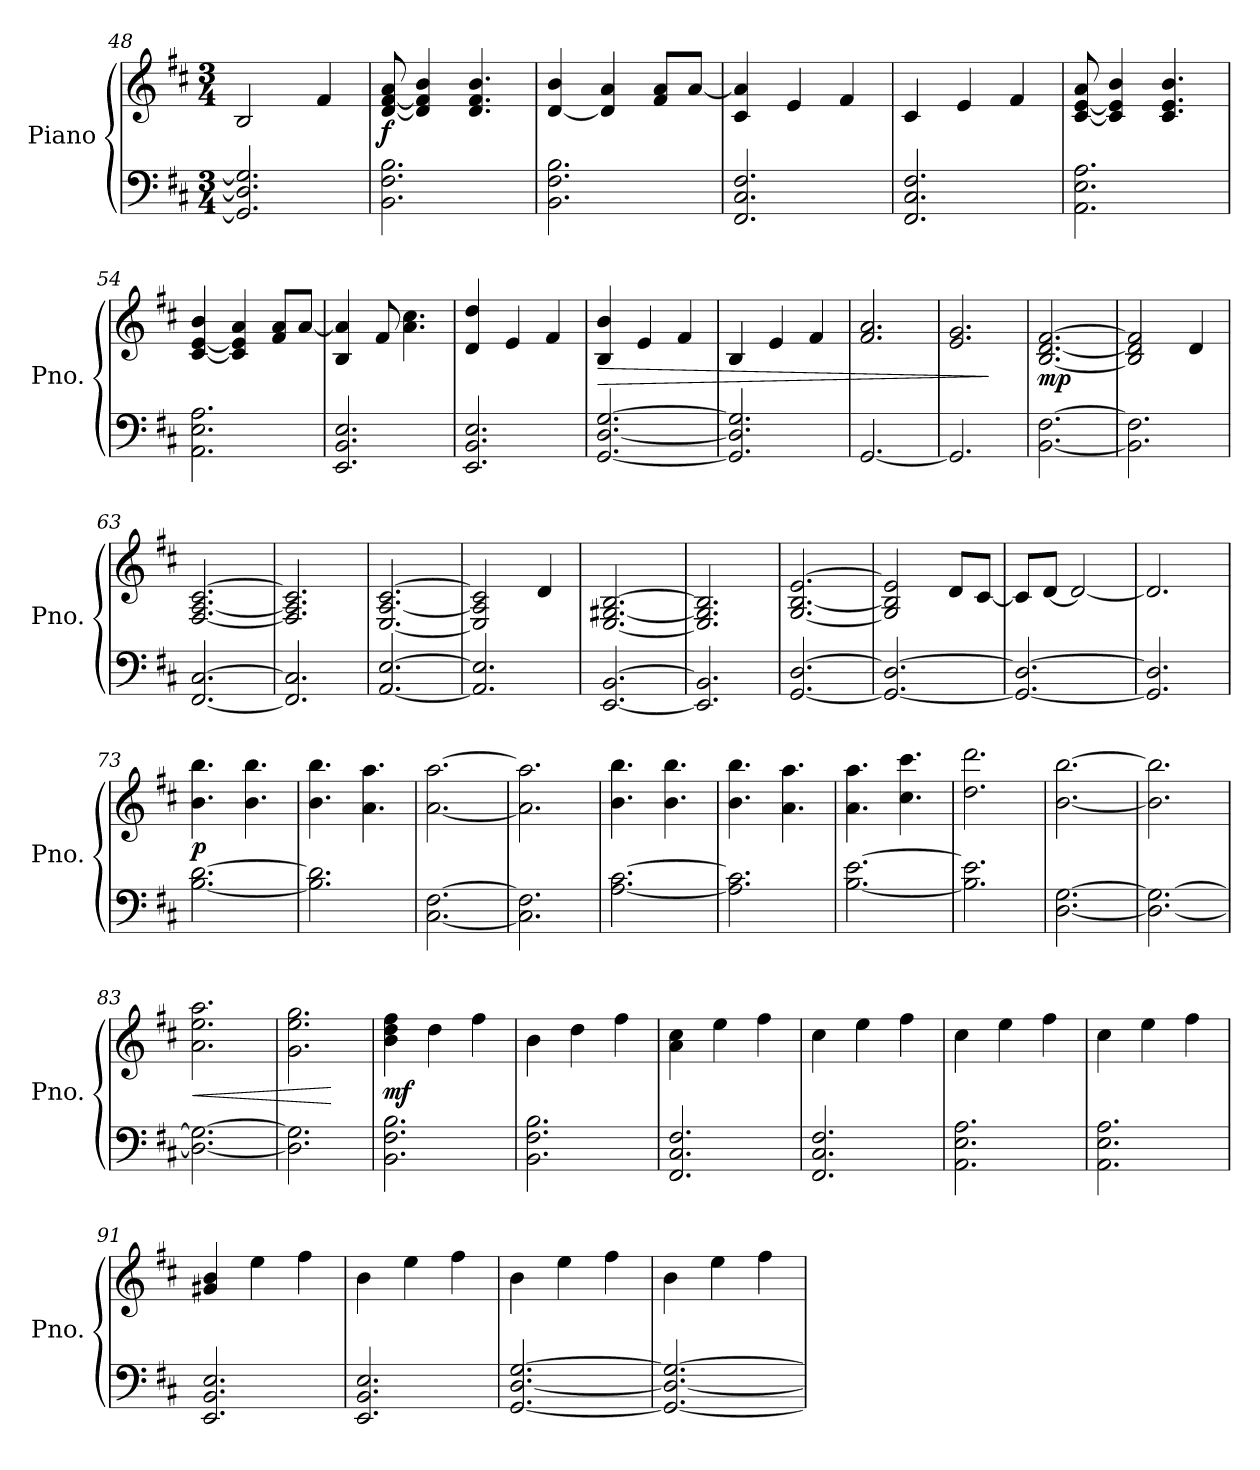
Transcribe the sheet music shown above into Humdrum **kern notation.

**kern	**kern	**dynam
*part1	*part1	*part1
*staff2	*staff1	*staff1/2
*I"Piano	*	*
*I'Pno.	*	*
*clefF4	*clefG2	*
*k[f#c#]	*k[f#c#]	*
*M3/4	*M3/4	*
=48	=48	=48
2.GG/] 2.D/] 2.G/]	2B/	.
.	4f#/	.
=49	=49	=49
!	!	!LO:DY:b
2.BB\ 2.F#\ 2.B\	[8d/ [8f#/ 8a/	f
.	4d/] 4f#/] 4b/	.
.	4.d/ 4.f#/ 4.b/	.
=50	=50	=50
2.BB\ 2.F#\ 2.B\	[4d/ 4b/	.
.	4d/] 4a/	.
.	8f#/ 8a/L	.
.	[8a/J	.
=51	=51	=51
2.FF#/ 2.C#/ 2.F#/	4c#/ 4a/]	.
.	4e/	.
.	4f#/	.
=52	=52	=52
2.FF#/ 2.C#/ 2.F#/	4c#/	.
.	4e/	.
.	4f#/	.
=53	=53	=53
2.AA\ 2.E\ 2.A\	[8c#/ [8e/ 8a/	.
.	4c#/] 4e/] 4b/	.
.	4.c#/ 4.e/ 4.b/	.
=54	=54	=54
2.AA\ 2.E\ 2.A\	[4c#/ [4e/ 4b/	.
.	4c#/] 4e/] 4a/	.
.	8f#/ 8a/L	.
.	[8a/J	.
!!LO:PB:g=z
=55	=55	=55
2.EE/ 2.BB/ 2.E/	4B/ 4a/]	.
.	8f#/	.
.	4.a\ 4.cc#\	.
=56	=56	=56
2.EE/ 2.BB/ 2.E/	4d/ 4dd/	.
.	4e/	.
.	4f#/	.
=57	=57	=57
!	!	!LO:HP:b
[2.GG/ [2.D/ [2.G/	4B/ 4b/	>
.	4e/	.
.	4f#/	.
=58	=58	=58
2.GG/] 2.D/] 2.G/]	4B/	.
.	4e/	.
.	4f#/	.
=59	=59	=59
[2.GG/	2.f#/ 2.a/	.
=60	=60	=60
2.GG/]	2.e/ 2.g/	.
.	.	]
=61	=61	=61
!	!	!LO:DY:b
[2.BB\ [2.F#\	[2.B/ [2.d/ [2.f#/	mp
=62	=62	=62
2.BB\] 2.F#\]	2B/] 2d/] 2f#/]	.
.	4d/	.
=63	=63	=63
[2.FF#/ [2.C#/	[2.F#/ [2.A/ [2.c#/	.
=64	=64	=64
2.FF#/] 2.C#/]	2.F#/] 2.A/] 2.c#/]	.
=65	=65	=65
[2.AA/ [2.E/	[2.E/ [2.A/ [2.c#/	.
=66	=66	=66
2.AA/] 2.E/]	2E/] 2A/] 2c#/]	.
.	4d/	.
=67	=67	=67
[2.EE/ [2.BB/	[2.E/ [2.G#X/ [2.B/	.
!!LO:LB:g=z
=68	=68	=68
2.EE/] 2.BB/]	2.E/] 2.G#/] 2.B/]	.
=69	=69	=69
[2.GG/ [2.D/	[2.G/ [2.B/ [2.e/	.
=70	=70	=70
2.GG/_ 2.D/_	2G/] 2B/] 2e/]	.
.	8d/L	.
.	[8c#/J	.
=71	=71	=71
2.GG/_ 2.D/_	8c#/L]	.
.	[8d/J	.
.	2d/_	.
=72	=72	=72
2.GG/] 2.D/]	2.d/]	.
=73	=73	=73
!	!	!LO:DY:b
[2.B\ [2.d\	4.b\ 4.bb\	p
.	4.b\ 4.bb\	.
=74	=74	=74
2.B\] 2.d\]	4.b\ 4.bb\	.
.	4.a\ 4.aa\	.
=75	=75	=75
[2.C#\ [2.F#\	[2.a\ [2.aa\	.
=76	=76	=76
2.C#\] 2.F#\]	2.a\] 2.aa\]	.
=77	=77	=77
[2.A\ [2.c#\	4.b\ 4.bb\	.
.	4.b\ 4.bb\	.
=78	=78	=78
2.A\] 2.c#\]	4.b\ 4.bb\	.
.	4.a\ 4.aa\	.
=79	=79	=79
[2.B\ [2.e\	4.a\ 4.aa\	.
.	4.cc#\ 4.ccc#\	.
!!LO:LB:g=z
=80	=80	=80
2.B\] 2.e\]	2.dd\ 2.ddd\	.
=81	=81	=81
[2.D\ [2.G\	[2.b\ [2.bb\	.
=82	=82	=82
2.D\_ 2.G\_	2.b\] 2.bb\]	.
=83	=83	=83
!	!	!LO:HP:b
2.D\_ 2.G\_	2.a\ 2.ee\ 2.aa\	<
=84	=84	=84
2.D\] 2.G\]	2.g\ 2.ee\ 2.gg\	.
.	.	[
=85	=85	=85
!	!	!LO:DY:b
2.BB\ 2.F#\ 2.B\	4b\ 4dd\ 4ff#\	mf
.	4dd\	.
.	4ff#\	.
=86	=86	=86
2.BB\ 2.F#\ 2.B\	4b\	.
.	4dd\	.
.	4ff#\	.
=87	=87	=87
2.FF#/ 2.C#/ 2.F#/	4a\ 4cc#\	.
.	4ee\	.
.	4ff#\	.
=88	=88	=88
2.FF#/ 2.C#/ 2.F#/	4cc#\	.
.	4ee\	.
.	4ff#\	.
=89	=89	=89
2.AA\ 2.E\ 2.A\	4cc#\	.
.	4ee\	.
.	4ff#\	.
=90	=90	=90
2.AA\ 2.E\ 2.A\	4cc#\	.
.	4ee\	.
.	4ff#\	.
=91	=91	=91
2.EE/ 2.BB/ 2.E/	4g#X/ 4b/	.
.	4ee\	.
.	4ff#\	.
!!LO:LB:g=z
=92	=92	=92
2.EE/ 2.BB/ 2.E/	4b\	.
.	4ee\	.
.	4ff#\	.
=93	=93	=93
[2.GG/ [2.D/ [2.G/	4b\	.
.	4ee\	.
.	4ff#\	.
=94	=94	=94
2.GG/_ 2.D/_ 2.G/_	4b\	.
.	4ee\	.
.	4ff#\	.
=	=	=
*-	*-	*-
